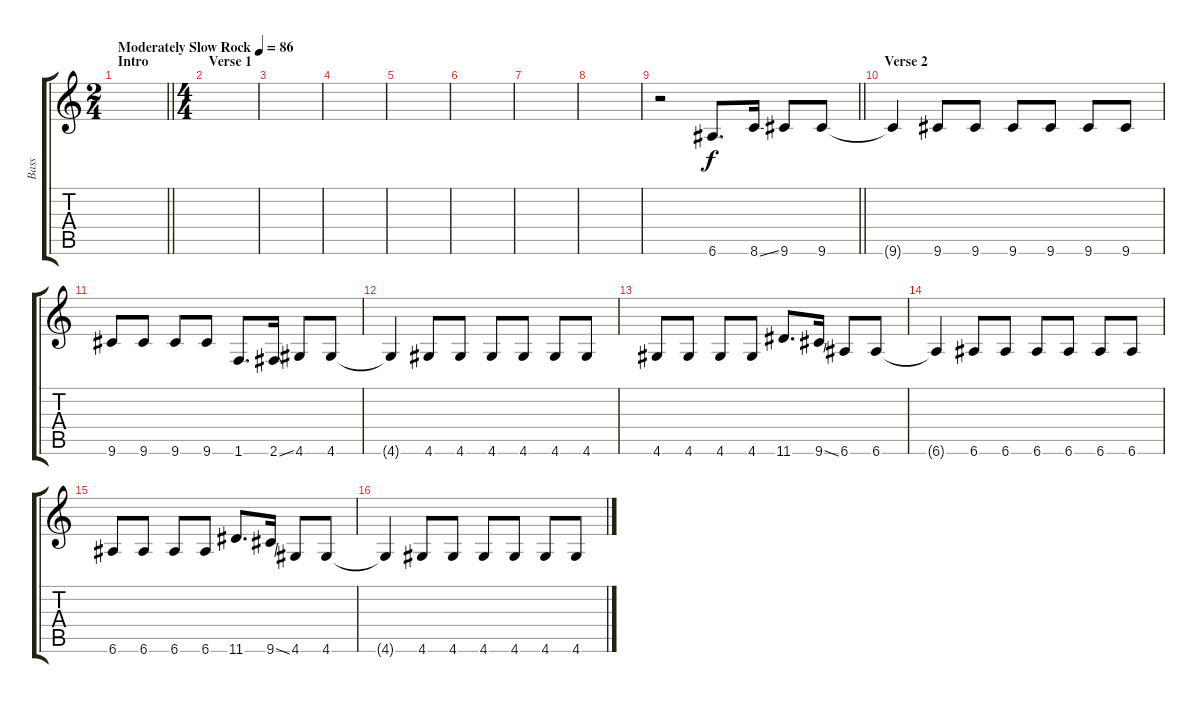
\track ("Bass" "Bass") {instrument electricbassfinger}
\staff {score tabs}
\tuning (E4 B3 G3 D3 A2 E2) {hide}
\ts (2 4)
\section ("" "Intro")
\tempo (86 "Moderately Slow Rock")
\clef g2
\barLineRight lightlight
\ks c
|
\ts (4 4)
\section ("" "Verse 1")
|
|
|
|
|
|
|
\barLineRight lightlight
r.2 6.6.8{d} 8.6{ss}.16 9.6.8 9.6.8 |
\section ("" "Verse 2")
9.6{t}.4 9.6.8 9.6.8 9.6.8 9.6.8 9.6.8 9.6.8 |
9.6.8 9.6.8 9.6.8 9.6.8 1.6.8{d} 2.6{ss}.16 4.6.8 4.6.8 |
4.6{t}.4 4.6.8 4.6.8 4.6.8 4.6.8 4.6.8 4.6.8 |
4.6.8 4.6.8 4.6.8 4.6.8 11.6.8{d} 9.6{ss}.16 6.6.8 6.6.8 |
6.6{t}.4 6.6.8 6.6.8 6.6.8 6.6.8 6.6.8 6.6.8 |
6.6.8 6.6.8 6.6.8 6.6.8 11.6.8{d} 9.6{ss}.16 4.6.8 4.6.8 |
4.6{t}.4 4.6.8 4.6.8 4.6.8 4.6.8 4.6.8 4.6.8
